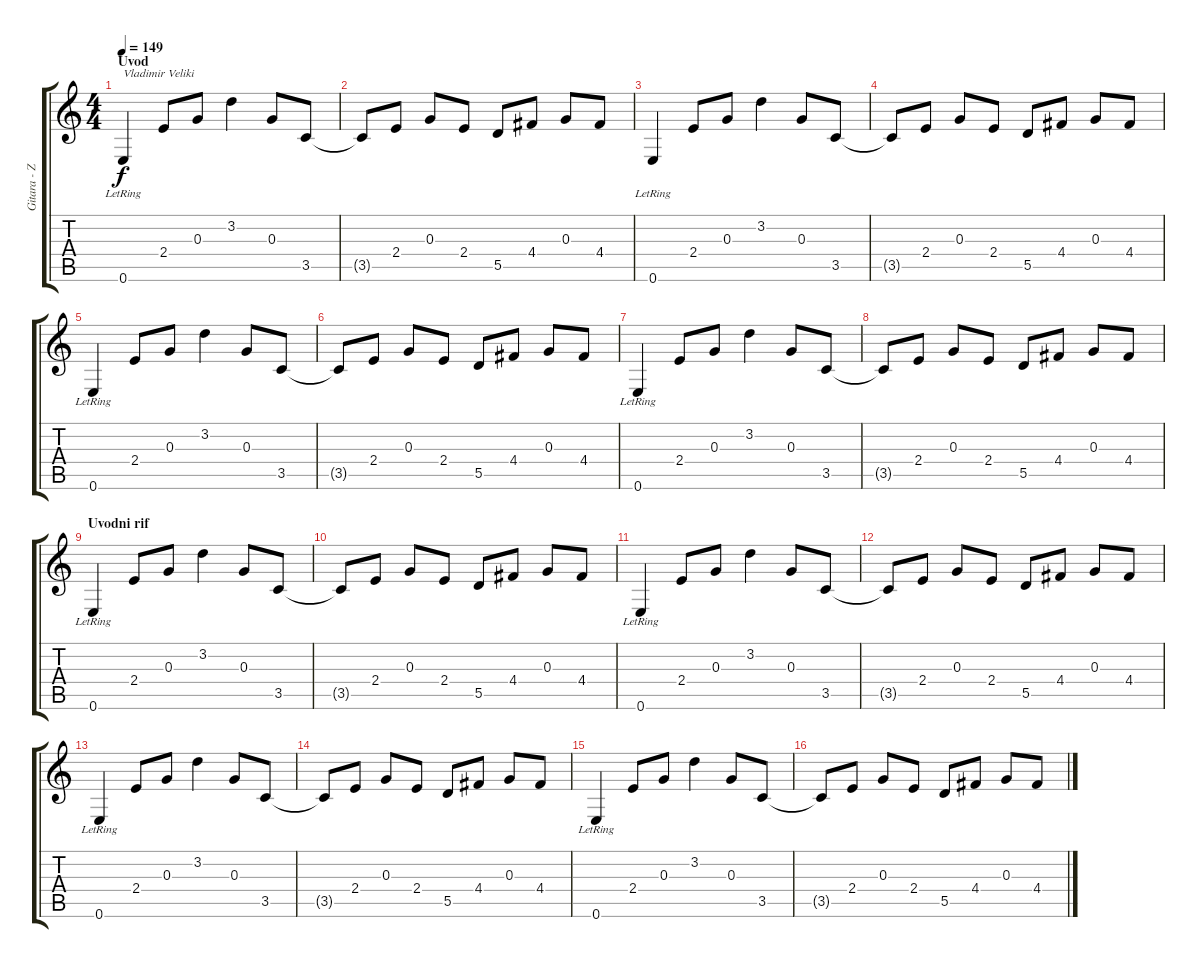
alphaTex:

\track ("Gitara - Zvonko Djukic Djule" "Gitara - Z") {instrument electricguitarclean}
\staff {score tabs}
\tuning (E4 B3 G3 D3 A2 E2) {hide}
\ts (4 4)
\section ("" "Uvod")
\tempo 149
\clef g2
\ks c
0.6{lr}.4{txt "Vladimir Veliki" dy f instrument electricguitarclean} 2.4.8 0.3.8 3.2.4 0.3.8 3.5.8 |
3.5{t}.8 2.4.8 0.3.8 2.4.8 5.5.8 4.4.8 0.3.8 4.4.8 |
0.6{lr}.4 2.4.8 0.3.8 3.2.4 0.3.8 3.5.8 |
3.5{t}.8 2.4.8 0.3.8 2.4.8 5.5.8 4.4.8 0.3.8 4.4.8 |
0.6{lr}.4 2.4.8 0.3.8 3.2.4 0.3.8 3.5.8 |
3.5{t}.8 2.4.8 0.3.8 2.4.8 5.5.8 4.4.8 0.3.8 4.4.8 |
0.6{lr}.4 2.4.8 0.3.8 3.2.4 0.3.8 3.5.8 |
3.5{t}.8 2.4.8 0.3.8 2.4.8 5.5.8 4.4.8 0.3.8 4.4.8 |
\section ("" "Uvodni rif")
0.6{lr}.4 2.4.8 0.3.8 3.2.4 0.3.8 3.5.8 |
3.5{t}.8 2.4.8 0.3.8 2.4.8 5.5.8 4.4.8 0.3.8 4.4.8 |
0.6{lr}.4 2.4.8 0.3.8 3.2.4 0.3.8 3.5.8 |
3.5{t}.8 2.4.8 0.3.8 2.4.8 5.5.8 4.4.8 0.3.8 4.4.8 |
0.6{lr}.4 2.4.8 0.3.8 3.2.4 0.3.8 3.5.8 |
3.5{t}.8 2.4.8 0.3.8 2.4.8 5.5.8 4.4.8 0.3.8 4.4.8 |
0.6{lr}.4 2.4.8 0.3.8 3.2.4 0.3.8 3.5.8 |
3.5{t}.8 2.4.8 0.3.8 2.4.8 5.5.8 4.4.8 0.3.8 4.4.8
